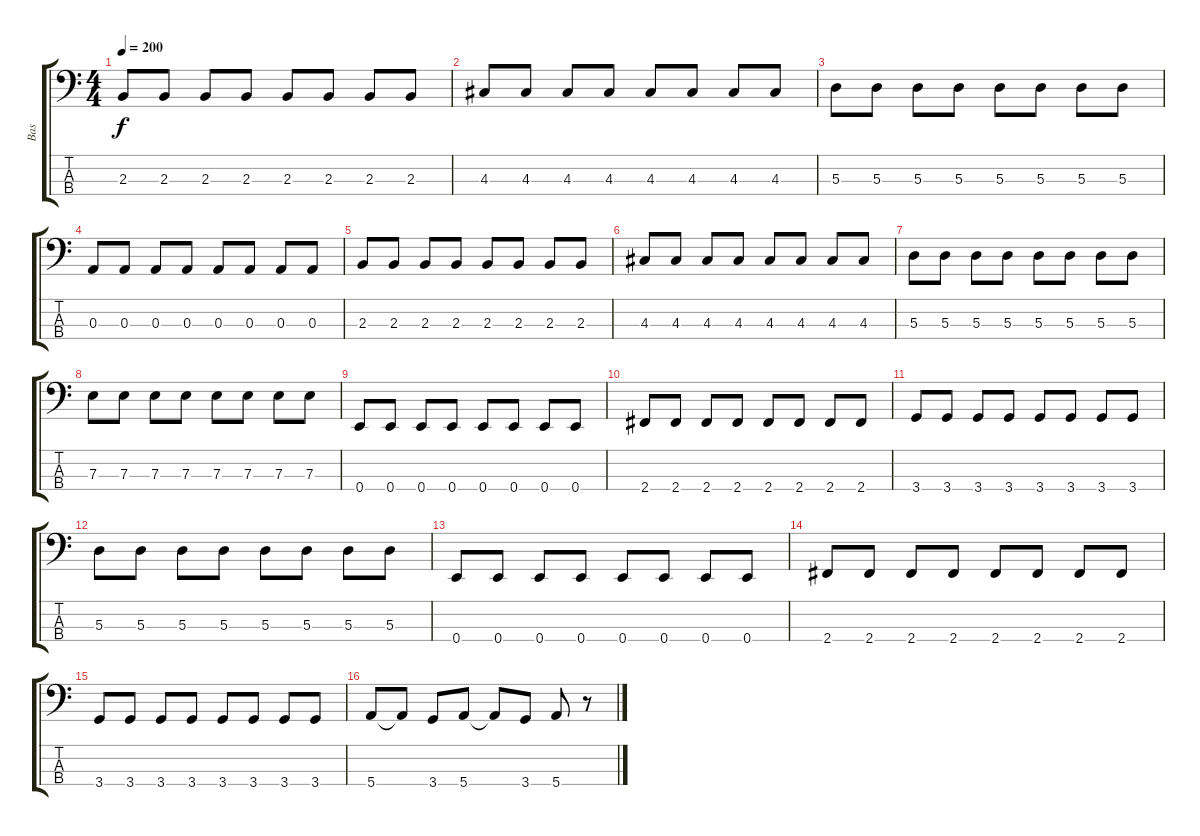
\track ("Bas" "Bas") {instrument acousticguitarnylon}
\staff {score tabs}
\tuning (G2 D2 A1 E1) {hide}
\ts (4 4)
\tempo 200
\clef f4
\ks c
2.3.8{dy f} 2.3.8 2.3.8 2.3.8 2.3.8 2.3.8 2.3.8 2.3.8 |
4.3.8 4.3.8 4.3.8 4.3.8 4.3.8 4.3.8 4.3.8 4.3.8 |
5.3.8 5.3.8 5.3.8 5.3.8 5.3.8 5.3.8 5.3.8 5.3.8 |
0.3.8 0.3.8 0.3.8 0.3.8 0.3.8 0.3.8 0.3.8 0.3.8 |
2.3.8 2.3.8 2.3.8 2.3.8 2.3.8 2.3.8 2.3.8 2.3.8 |
4.3.8 4.3.8 4.3.8 4.3.8 4.3.8 4.3.8 4.3.8 4.3.8 |
5.3.8 5.3.8 5.3.8 5.3.8 5.3.8 5.3.8 5.3.8 5.3.8 |
7.3.8 7.3.8 7.3.8 7.3.8 7.3.8 7.3.8 7.3.8 7.3.8 |
0.4.8 0.4.8 0.4.8 0.4.8 0.4.8 0.4.8 0.4.8 0.4.8 |
2.4.8 2.4.8 2.4.8 2.4.8 2.4.8 2.4.8 2.4.8 2.4.8 |
3.4.8 3.4.8 3.4.8 3.4.8 3.4.8 3.4.8 3.4.8 3.4.8 |
5.3.8 5.3.8 5.3.8 5.3.8 5.3.8 5.3.8 5.3.8 5.3.8 |
0.4.8 0.4.8 0.4.8 0.4.8 0.4.8 0.4.8 0.4.8 0.4.8 |
2.4.8 2.4.8 2.4.8 2.4.8 2.4.8 2.4.8 2.4.8 2.4.8 |
3.4.8 3.4.8 3.4.8 3.4.8 3.4.8 3.4.8 3.4.8 3.4.8 |
5.4.8 5.4{t}.8 3.4.8 5.4.8 5.4{t}.8 3.4.8 5.4.8 r.8
